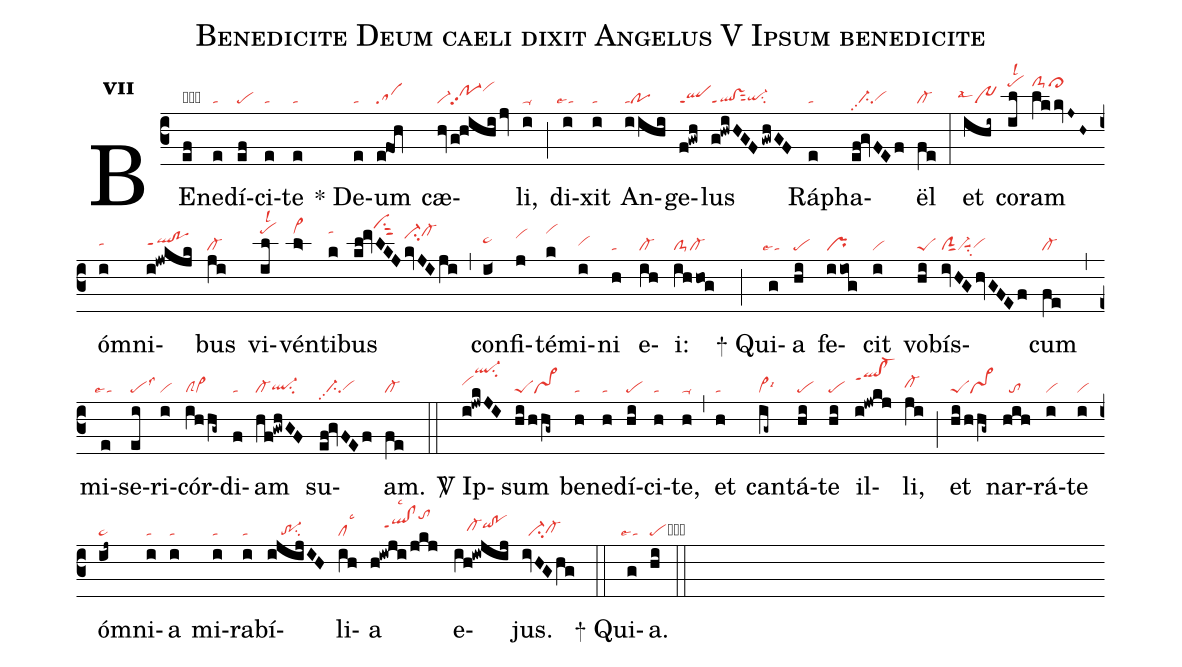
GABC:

name:Benedicite Deum caeli dixit Angelus V Ipsum benedicite;
office-part:re;
mode:7;
nabc-lines:1;
%%
initial-style: 1;
name: Benedicite Deum caeli dixit Angelus;
mode: 7;
office-part: Responsorium;
annotation:Resp.;
annotation: vii;
nabc-lines: 1;
%%
(c3) BE(ef|obpe)ne(e|ta)dí(ef|pe)ci(e|ta)te(e|ta) <sp>*</sp> De(e|ta)um(e!foh|sa) cæ(hv/g@h@ihijv|vi-po-1hipp2vihk)li,(i|ta-) (;) di(i|``talse1)xit(i|ta) An(iihi|tapo)ge(f!gwh|qlppt1)lus(g!hwiHGF/gwhGF|ql!vssut2ppt1qi-hgsu2) Rá(e|ta)pha(ef!gvFEf|//ci-pp2vihg)ël(fe|cl-) (:) et(ihi~|``po~lsal4) co(il|pehmlsl2)ram(lkkvJ~H~|clS-hmcl>hm) óm(i|tahh)ni(i!jwkjk|qlhh!pohhppt1)bus(ji|cl-) vi(il|pehmlsl2)vén(l>|vi>hm)ti(k|tahm)bus(kl!mvLKJ|//////vihpsu1sut2|kvJIji|ci-hkcl-hl) (,) con(i<|ta>hi)fi(j|vihk)té(k|vihm)mi(i|vihh)ni(h|ta) e(ih|cl-)i:(ihhog|clS-cl-) (;)

<sp>+</sp> Qui(g|``talse1)a(hi|pe) fe(iiog|pr)cit(i|vi) vo(hi|peS)bís(ivHGhvGFEf|clSsut1vi-suu1su2vihg)cum(fe|cl-) (,) mi(e|``talse1)se(ei|pelss3)ri(i|vi)cór(ihhg~|clSvi>)di(f|ta)am(hf!gwhGF|cl-ql-hgsu2) su(ef!gvFEf|//ci-pp2vihg)am.(fe|cl-) (::)

<sp>V/</sp> Ip(i!jwkJI|vihiql-hnsu2)sum(hi/hhg~|peSvs>) be(h|ta)ne(h|ta)dí(hi|pe)ci(h|ta)te,(h|ta-) (,) et(h|ta) can(ig~|vi>lsi6)tá(hi|pe)te(hi|pe) il(i!jwkj|qlhk!cl-hkppt1)li,(ji|cl-hh) (;) et(hi/hhg~|peSvs>) nar(hih|//to)rá(i|vi)te(i|vi) óm(ij~|pe~)ni(i|ta)a(i|ta) mi(i|ta)ra(i|ta)bí(ijijIH|////tr-1su2)li(ih|cllsc3)a(h!iwji/jkj|////qlhi!clhippt1lsc2tohm) e(ih!iwjij|////cl-hhqihi!pohi)jus.(ivHGhg|//ci-cl-hg) (::)

 <sp>+</sp> Qui(g|``talse1)a.(hi|pecb) (::)
